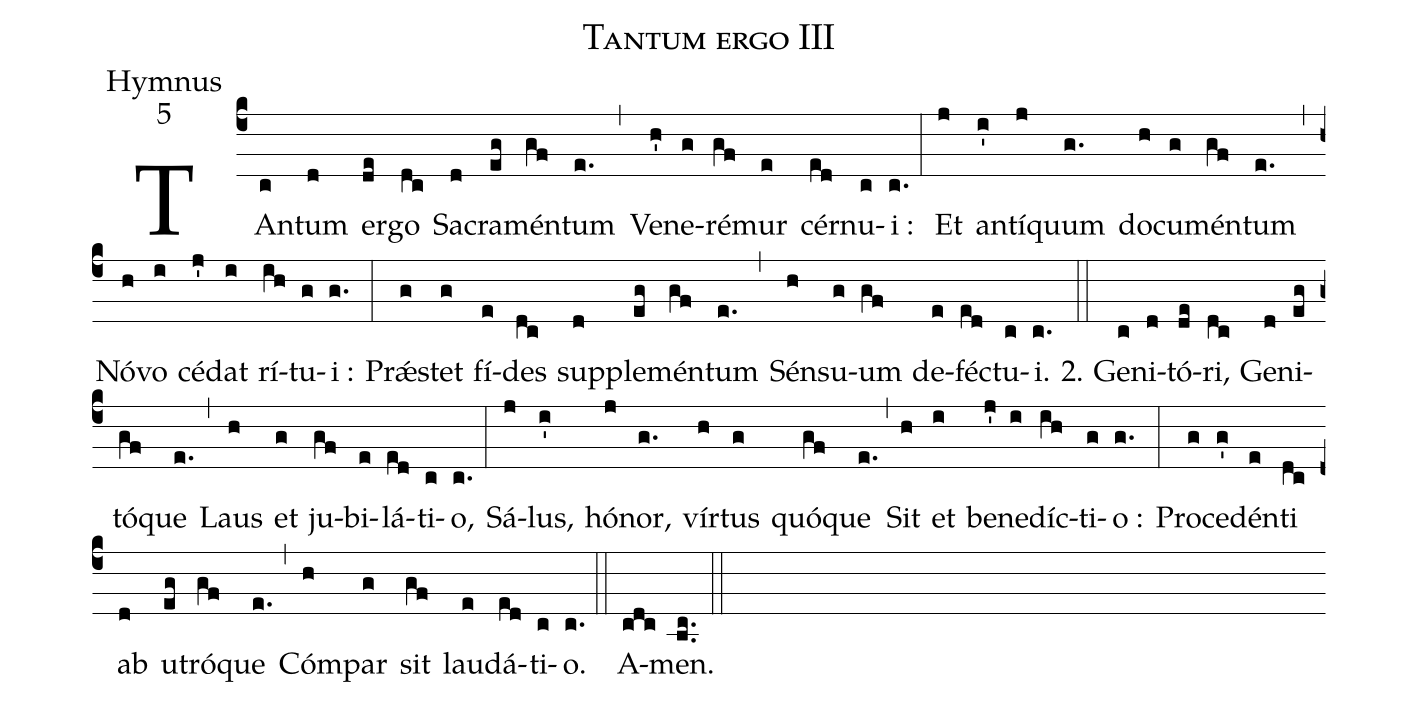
name:Tantum ergo III;
office-part:Hymnus;
mode:5;
%%
(c4) TAn(c)tum(d) er(de)go(dc) Sa(d)cra(eg)mén(gf)tum(e.) (,)
Ve(h')ne(g)ré(gf)mur(e) cér(ed)nu(c)i :(c.) (:)
Et(j) an(i')tí(j)quum(g.) do(h)cu(g)mén(gf)tum(e.) (,)
Nó(h)vo(i) cé(j')dat(i) rí(ih)tu(g)i :(g.) (:)
Prǽ(g)stet(g) fí(e)des(dc) supp(d)le(eg)mén(gf)tum(e.) (,)
Sén(h)su(g)um(gf) de(e)féc(ed)tu(c)i.(c.) (::)

2. Ge(c)ni(d)tó(de)ri,(dc) Ge(d)ni(eg)tó(gf)que(e.) (,)
Laus(h) et(g) ju(gf)bi(e)lá(ed)ti(c)o,(c.) (:)
Sá(j)lus,(i') hó(j)nor,(g.) vír(h)tus(g) quó(gf)que(e.) (,)
Sit(h) et(i) bene(j' i)díc(ih)ti(g)o :(g.) (:)
Pro(g)ce(g')dén(e)ti(dc) ab(d) u(eg)tró(gf)que(e.) (,)
Cóm(h)par(g) sit(gf) lau(e)dá(ed)ti(c)o.(c.) (::)

A(cdc)men.(bc..) (::)
